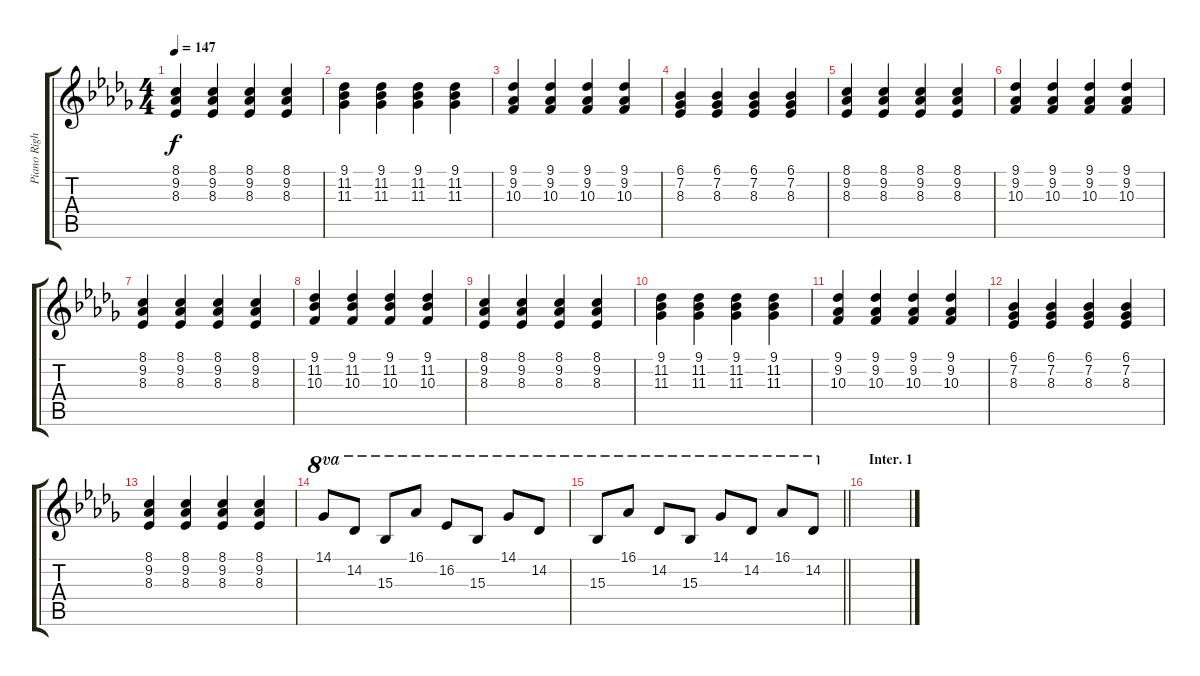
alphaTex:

\track ("Piano Right (Kotobuki Tsumugi)" "Piano Righ") {instrument acousticgrandpiano}
\staff {score tabs}
\tuning (E4 B3 G3 D3 A2 E2) {hide}
\ts (4 4)
\tempo 147
\clef g2
\ks db
(8.1 9.2 8.3).4{dy f} (8.1 9.2 8.3).4 (8.1 9.2 8.3).4 (8.1 9.2 8.3).4 |
(9.1 11.2 11.3).4 (9.1 11.2 11.3).4 (9.1 11.2 11.3).4 (9.1 11.2 11.3).4 |
(9.1 9.2 10.3).4 (9.1 9.2 10.3).4 (9.1 9.2 10.3).4 (9.1 9.2 10.3).4 |
(6.1 7.2 8.3).4 (6.1 7.2 8.3).4 (6.1 7.2 8.3).4 (6.1 7.2 8.3).4 |
(8.1 9.2 8.3).4 (8.1 9.2 8.3).4 (8.1 9.2 8.3).4 (8.1 9.2 8.3).4 |
(9.1 9.2 10.3).4 (9.1 9.2 10.3).4 (9.1 9.2 10.3).4 (9.1 9.2 10.3).4 |
(8.1 9.2 8.3).4 (8.1 9.2 8.3).4 (8.1 9.2 8.3).4 (8.1 9.2 8.3).4 |
(9.1 11.2 10.3).4 (9.1 11.2 10.3).4 (9.1 11.2 10.3).4 (9.1 11.2 10.3).4 |
(8.1 9.2 8.3).4 (8.1 9.2 8.3).4 (8.1 9.2 8.3).4 (8.1 9.2 8.3).4 |
(9.1 11.2 11.3).4 (9.1 11.2 11.3).4 (9.1 11.2 11.3).4 (9.1 11.2 11.3).4 |
(9.1 9.2 10.3).4 (9.1 9.2 10.3).4 (9.1 9.2 10.3).4 (9.1 9.2 10.3).4 |
(6.1 7.2 8.3).4 (6.1 7.2 8.3).4 (6.1 7.2 8.3).4 (6.1 7.2 8.3).4 |
(8.1 9.2 8.3).4 (8.1 9.2 8.3).4 (8.1 9.2 8.3).4 (8.1 9.2 8.3).4 |
14.1.8{ot 8va} 14.2.8{ot 8va} 15.3.8{ot 8va} 16.1.8{ot 8va} 16.2.8{ot 8va} 15.3.8{ot 8va} 14.1.8{ot 8va} 14.2.8{ot 8va} |
\barLineRight lightlight
15.3.8{ot 8va} 16.1.8{ot 8va} 14.2.8{ot 8va} 15.3.8{ot 8va} 14.1.8{ot 8va} 14.2.8{ot 8va} 16.1.8{ot 8va} 14.2.8{ot 8va} |
\section ("" "Inter. 1")
